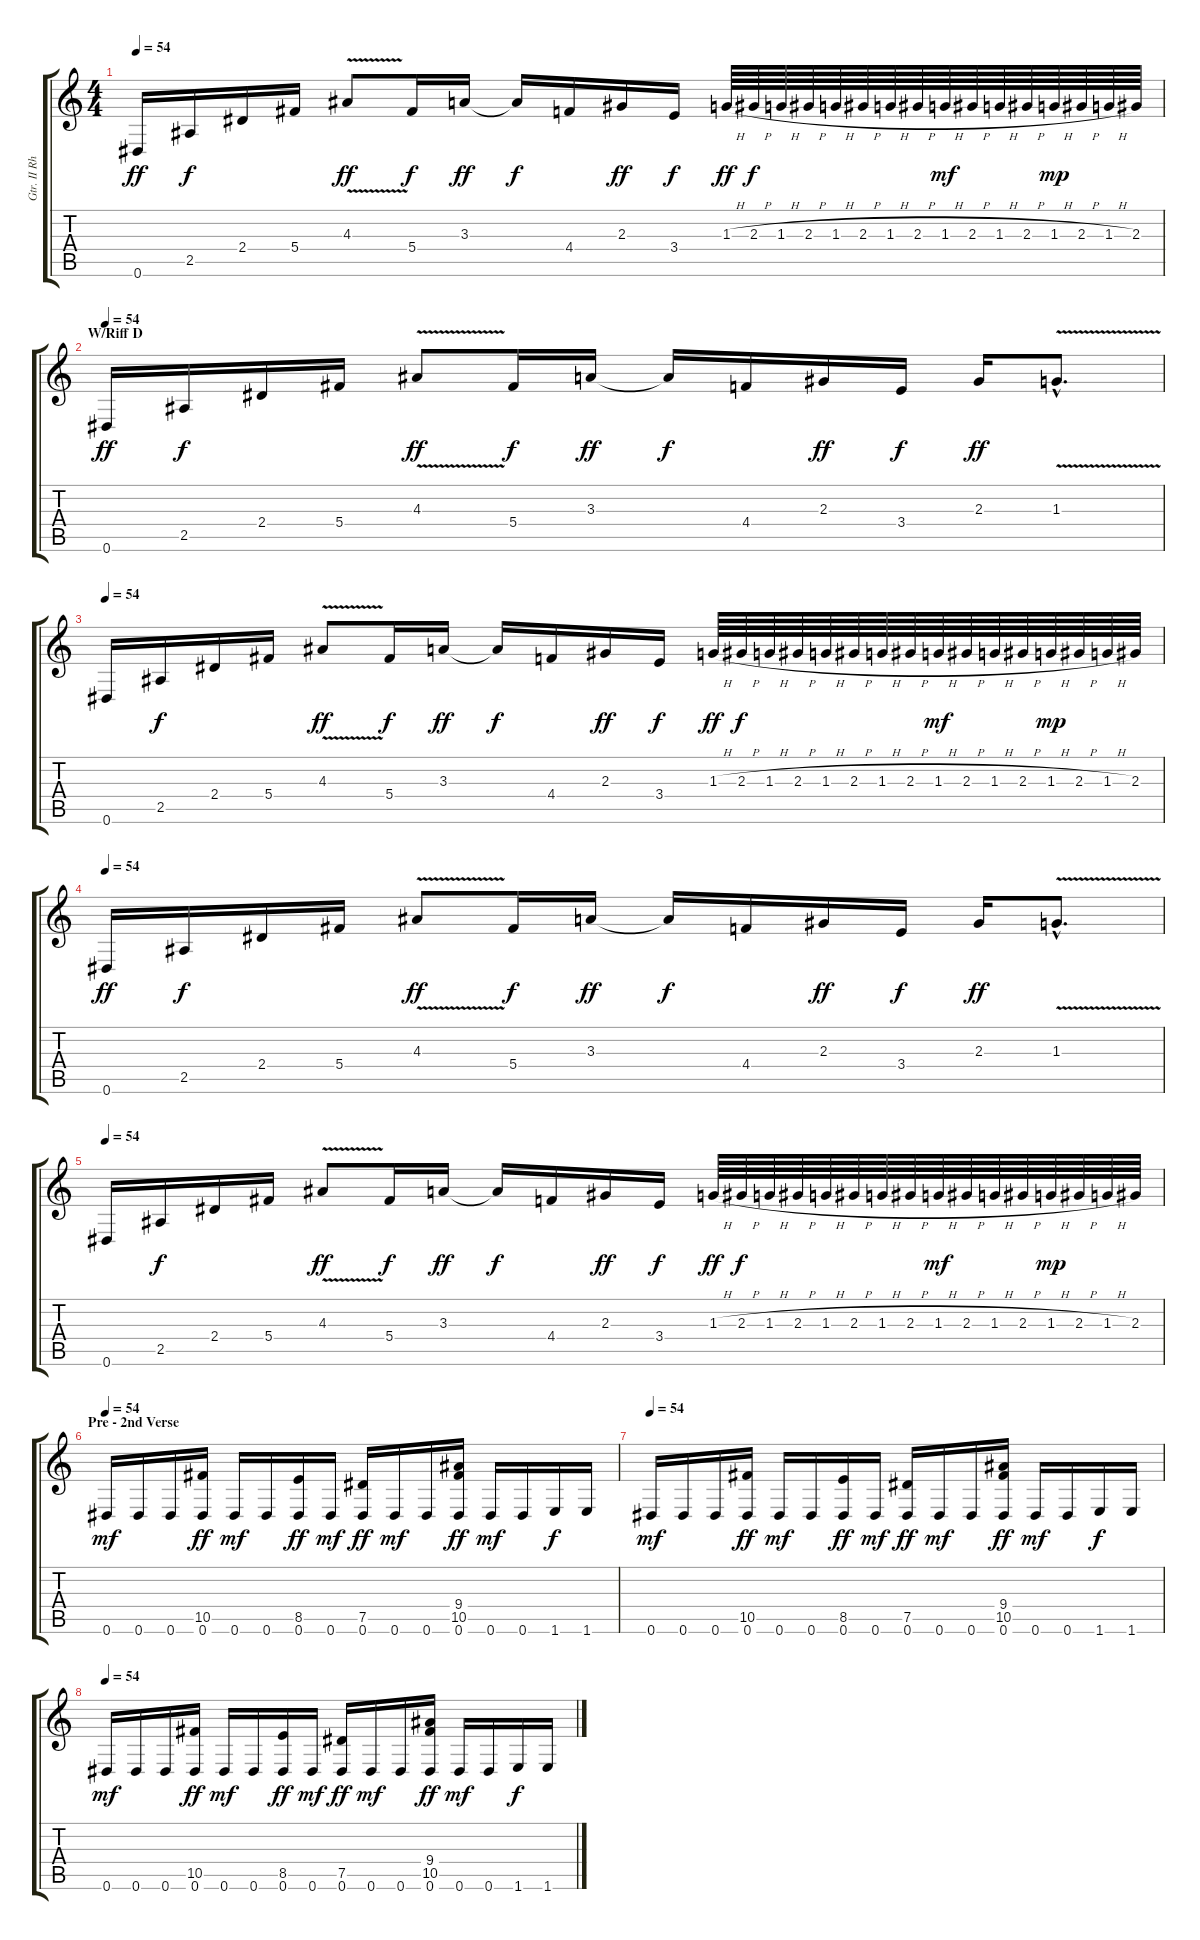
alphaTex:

\track ("Gtr. II Rhytm" "Gtr. II Rh") {instrument overdrivenguitar}
\staff {score tabs}
\tuning (Eb4 Bb3 Gb3 Db3 Ab2 Eb2) {hide}
\ts (4 4)
\tempo 54
\clef g2
\ks c
0.6.16{dy ff} 2.5.16{dy f} 2.4.16 5.4.16 4.3{v}.8{dy ff} 5.4.16{dy f} 3.3.16{dy ff} 3.3{t}.16{dy f} 4.4.16 2.3.16{dy ff} 3.4.16{dy f} 1.3{h}.64{dy ff} 2.3{h}.64{dy f} 1.3{h}.64 2.3{h}.64 1.3{h}.64 2.3{h}.64 1.3{h}.64 2.3{h}.64 1.3{h}.64{dy mf} 2.3{h}.64 1.3{h}.64 2.3{h}.64 1.3{h}.64{dy mp} 2.3{h}.64 1.3{h}.64 2.3.64 |
\section ("" "W/Riff D")
\tempo 54
0.6.16{dy ff} 2.5.16{dy f} 2.4.16 5.4.16 4.3{v}.8{dy ff} 5.4.16{dy f} 3.3.16{dy ff} 3.3{t}.16{dy f} 4.4.16 2.3.16{dy ff} 3.4.16{dy f} 2.3.16{dy ff} 1.3{v hac}.8{d} |
\tempo 54
0.6.16 2.5.16{dy f} 2.4.16 5.4.16 4.3{v}.8{dy ff} 5.4.16{dy f} 3.3.16{dy ff} 3.3{t}.16{dy f} 4.4.16 2.3.16{dy ff} 3.4.16{dy f} 1.3{h}.64{dy ff} 2.3{h}.64{dy f} 1.3{h}.64 2.3{h}.64 1.3{h}.64 2.3{h}.64 1.3{h}.64 2.3{h}.64 1.3{h}.64{dy mf} 2.3{h}.64 1.3{h}.64 2.3{h}.64 1.3{h}.64{dy mp} 2.3{h}.64 1.3{h}.64 2.3.64 |
\tempo 54
0.6.16{dy ff} 2.5.16{dy f} 2.4.16 5.4.16 4.3{v}.8{dy ff} 5.4.16{dy f} 3.3.16{dy ff} 3.3{t}.16{dy f} 4.4.16 2.3.16{dy ff} 3.4.16{dy f} 2.3.16{dy ff} 1.3{v hac}.8{d} |
\tempo 54
0.6.16 2.5.16{dy f} 2.4.16 5.4.16 4.3{v}.8{dy ff} 5.4.16{dy f} 3.3.16{dy ff} 3.3{t}.16{dy f} 4.4.16 2.3.16{dy ff} 3.4.16{dy f} 1.3{h}.64{dy ff} 2.3{h}.64{dy f} 1.3{h}.64 2.3{h}.64 1.3{h}.64 2.3{h}.64 1.3{h}.64 2.3{h}.64 1.3{h}.64{dy mf} 2.3{h}.64 1.3{h}.64 2.3{h}.64 1.3{h}.64{dy mp} 2.3{h}.64 1.3{h}.64 2.3.64 |
\section ("" "Pre - 2nd Verse")
\tempo 54
0.6.16{dy mf} 0.6.16 0.6.16 (10.5 0.6).16{dy ff} 0.6.16{dy mf} 0.6.16 (8.5 0.6).16{dy ff} 0.6.16{dy mf} (7.5 0.6).16{dy ff} 0.6.16{dy mf} 0.6.16 (9.4 10.5 0.6).16{dy ff} 0.6.16{dy mf} 0.6.16 1.6.16{dy f} 1.6.16 |
\tempo 54
0.6.16{dy mf} 0.6.16 0.6.16 (10.5 0.6).16{dy ff} 0.6.16{dy mf} 0.6.16 (8.5 0.6).16{dy ff} 0.6.16{dy mf} (7.5 0.6).16{dy ff} 0.6.16{dy mf} 0.6.16 (9.4 10.5 0.6).16{dy ff} 0.6.16{dy mf} 0.6.16 1.6.16{dy f} 1.6.16 |
\tempo 54
0.6.16{dy mf} 0.6.16 0.6.16 (10.5 0.6).16{dy ff} 0.6.16{dy mf} 0.6.16 (8.5 0.6).16{dy ff} 0.6.16{dy mf} (7.5 0.6).16{dy ff} 0.6.16{dy mf} 0.6.16 (9.4 10.5 0.6).16{dy ff} 0.6.16{dy mf} 0.6.16 1.6.16{dy f} 1.6.16
